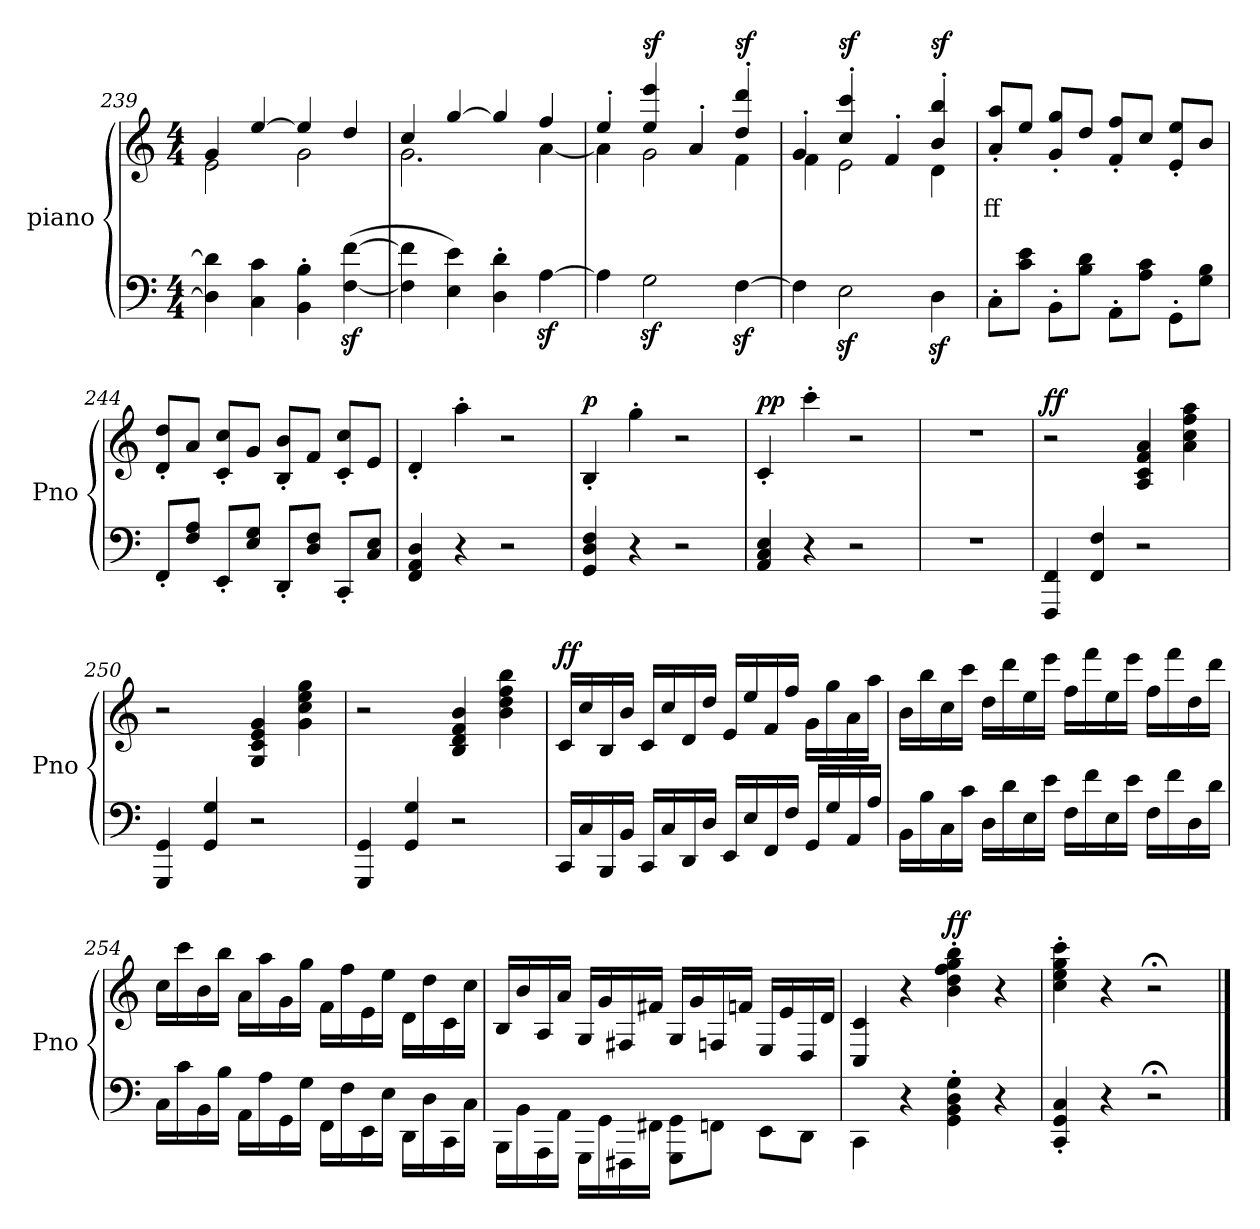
**kern	**kern	**text	**dynam
*part2	*part1	*part1	*part1
*staff2	*staff1	*staff1	*staff1
*I"piano	*I"piano	*	*
*I'Pno	*I'Pno	*	*
*clefF4	*clefG2	*	*
*k[]	*k[]	*	*
*M4/4	*M4/4	*	*
=239	=239	=239	=239
*	*^	*	*
4D\] 4d\]	4g/	2e\	.	.
4C\ 4c\	[4ee/	.	.	.
4BB\' 4B\'	4ee/]	2g\	.	.
(>[4F\z< [4f\z<	4dd/	.	.	.
!!LO:LB:g=z	!!
=240	=240	=240	=240	=240
4F\] 4f\]	4cc/	2.g\	.	.
4E\ 4e\)	[4gg/	.	.	.
4D\' 4d\'	4gg/]	.	.	.
[4Az<\	4ff/	[4a\	.	.
=241	=241	=241	=241	=241
4A\]	4ee'/	4a\]	.	.
!	!	!	!	!LO:DY:b
2Gz<\	4ee/ 4eee/	2g\	.	sf
.	4a'/	.	.	.
!	!	!	!	!LO:DY:b
[4Fz<\	4dd/' 4ddd/'	4f\	.	sf
=242	=242	=242	=242	=242
4F\]	4g'/	4f\	.	.
!	!	!	!	!LO:DY:b
2Ez<\	4cc/' 4ccc/'	2e\	.	sf
.	4f'/	.	.	.
!	!	!	!	!LO:DY:b
4Dz<\	4b/' 4bb/'	4d\	.	sf
*	*v	*v	*	*
=243	=243	=243	=243
8C'\L	8a/' 8aa/'L	ff	.
8c\ 8e\J	8ee/J	.	.
8BB'\L	8g/' 8gg/'L	.	.
8B\ 8d\J	8dd/J	.	.
8AA'\L	8f/' 8ff/'L	.	.
8A\ 8c\J	8cc/J	.	.
8GG'\L	8e/' 8ee/'L	.	.
8G\ 8B\J	8b/J	.	.
=244	=244	=244	=244
8FF'/L	8d/' 8dd/'L	.	.
8F/ 8A/J	8a/J	.	.
8EE'/L	8c/' 8cc/'L	.	.
8E/ 8G/J	8g/J	.	.
8DD'/L	8B/' 8b/'L	.	.
8D/ 8F/J	8f/J	.	.
8CC'/L	8c/' 8cc/'L	.	.
8C/ 8E/J	8e/J	.	.
=245	=245	=245	=245
4FF/ 4AA/ 4D/	4d'/	.	.
4r	4aa'\	.	.
2r	2r	.	.
=246	=246	=246	=246
!	!	!	!LO:DY:b
4GG/ 4D/ 4F/	4B'/	.	p
4r	4gg'\	.	.
2r	2r	.	.
!!LO:LB:g=z
=247	=247	=247	=247
!	!	!	!LO:DY:b
4AA/ 4C/ 4E/	4c'/	.	pp
4r	4ccc'\	.	.
2r	2r	.	.
=248	=248	=248	=248
1r	1r	.	.
=249	=249	=249	=249
!	!	!	!LO:DY:b
4FFF/ 4FF/	2r	.	ff
4FF/ 4F/	.	.	.
2r	4A/ 4c/ 4f/ 4a/	.	.
.	4a\ 4cc\ 4ff\ 4aa\	.	.
=250	=250	=250	=250
4GGG/ 4GG/	2r	.	.
4GG/ 4G/	.	.	.
2r	4G/ 4c/ 4e/ 4g/	.	.
.	4g\ 4cc\ 4ee\ 4gg\	.	.
=251	=251	=251	=251
4GGG/ 4GG/	2r	.	.
4GG/ 4G/	.	.	.
2r	4B/ 4d/ 4f/ 4b/	.	.
.	4b\ 4dd\ 4ff\ 4bb\	.	.
=252	=252	=252	=252
!	!	!	!LO:DY:b
16CC/LL	16c/LL	.	ff
16C/	16cc/	.	.
16BBB/	16B/	.	.
16BB/JJ	16b/JJ	.	.
16CC/LL	16c/LL	.	.
16C/	16cc/	.	.
16DD/	16d/	.	.
16D/JJ	16dd/JJ	.	.
16EE/LL	16e/LL	.	.
16E/	16ee/	.	.
16FF/	16f/	.	.
16F/JJ	16ff/JJ	.	.
16GG/LL	16g\LL	.	.
16G/	16gg\	.	.
16AA/	16a\	.	.
16A/JJ	16aa\JJ	.	.
!!LO:LB:g=z
=253	=253	=253	=253
16BB\LL	16b\LL	.	.
16B\	16bb\	.	.
16C\	16cc\	.	.
16c\JJ	16ccc\JJ	.	.
16D\LL	16dd\LL	.	.
16d\	16ddd\	.	.
16E\	16ee\	.	.
16e\JJ	16eee\JJ	.	.
16F\LL	16ff\LL	.	.
16f\	16fff\	.	.
16E\	16ee\	.	.
16e\JJ	16eee\JJ	.	.
16F\LL	16ff\LL	.	.
16f\	16fff\	.	.
16D\	16dd\	.	.
16d\JJ	16ddd\JJ	.	.
=254	=254	=254	=254
16C\LL	16cc\LL	.	.
16c\	16ccc\	.	.
16BB\	16b\	.	.
16B\JJ	16bb\JJ	.	.
16AA\LL	16a\LL	.	.
16A\	16aa\	.	.
16GG\	16g\	.	.
16G\JJ	16gg\JJ	.	.
16FF\LL	16f\LL	.	.
16F\	16ff\	.	.
16EE\	16e\	.	.
16E\JJ	16ee\JJ	.	.
16DD\LL	16d\LL	.	.
16D\	16dd\	.	.
16CC\	16c\	.	.
16C\JJ	16cc\JJ	.	.
=255	=255	=255	=255
16BBB\LL	16B/LL	.	.
16BB\	16b/	.	.
16AAA\	16A/	.	.
16AA\JJ	16a/JJ	.	.
16GGG\LL	16G/LL	.	.
16GG\	16g/	.	.
16FFF#X\	16F#X/	.	.
16FF#X\JJ	16f#X/JJ	.	.
8GGG\ 8GG\L	16G/LL	.	.
.	16g/	.	.
8FFn\J	16Fn/	.	.
.	16fn/JJ	.	.
8EE\L	16E/LL	.	.
.	16e/	.	.
8DD\J	16D/	.	.
.	16d/JJ	.	.
=256	=256	=256	=256
4CC\	4C/ 4c/	.	.
4r	4r	.	.
!	!	!	!LO:DY:b
4GG\' 4BB\' 4D\' 4G\'	4b\' 4dd\' 4ff\' 4gg\' 4bb\'	.	ff
4r	4r	.	.
=257	=257	=257	=257
4CC/' 4GG/' 4C/'	4cc\' 4ee\' 4gg\' 4ccc\'	.	.
4r	4r	.	.
2r;<	2r;<	.	.
==	==	==	==
*-	*-	*-	*-
